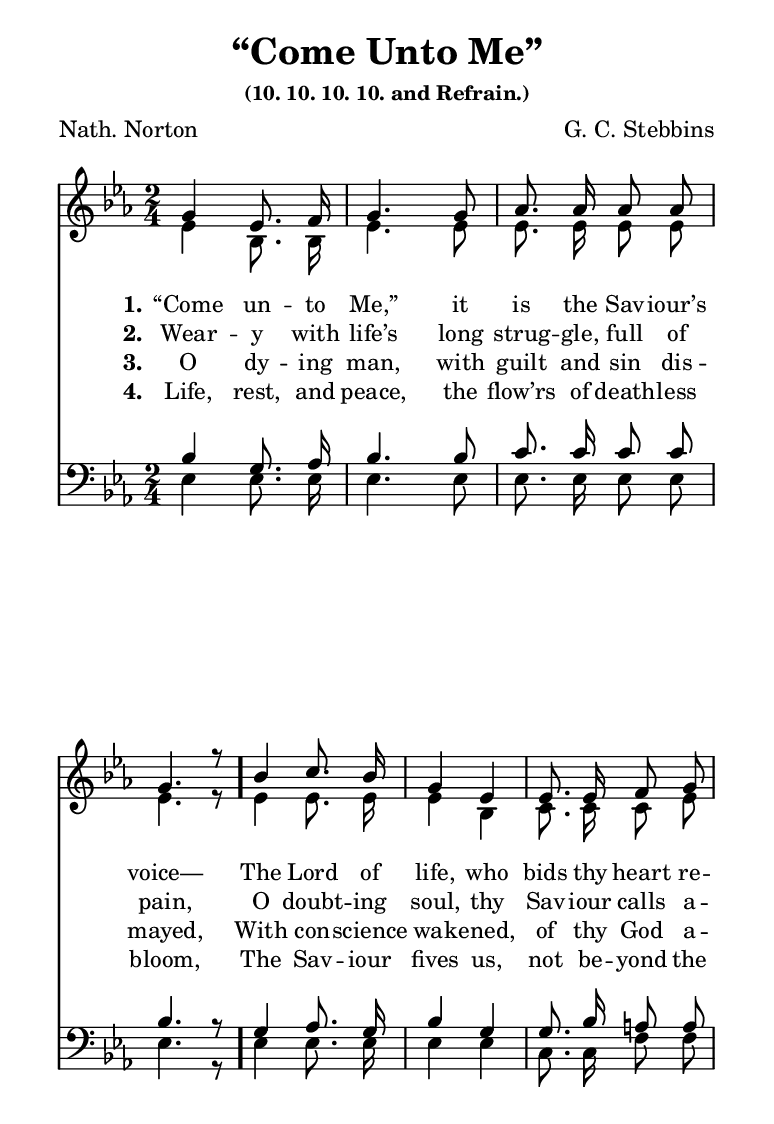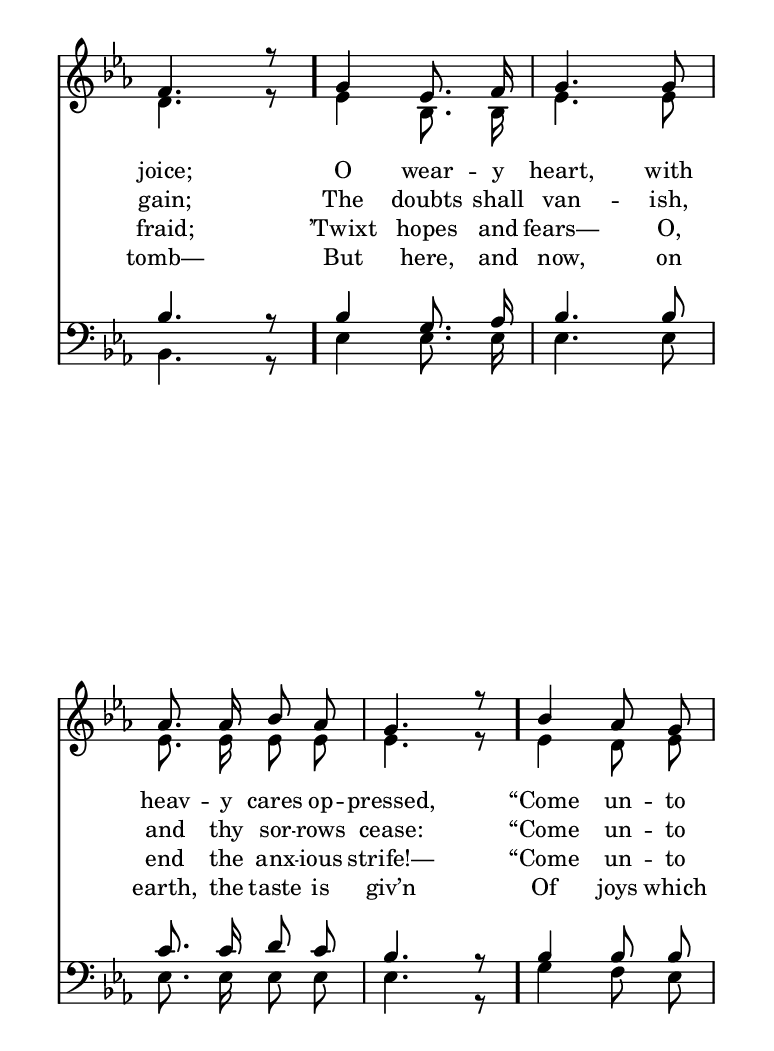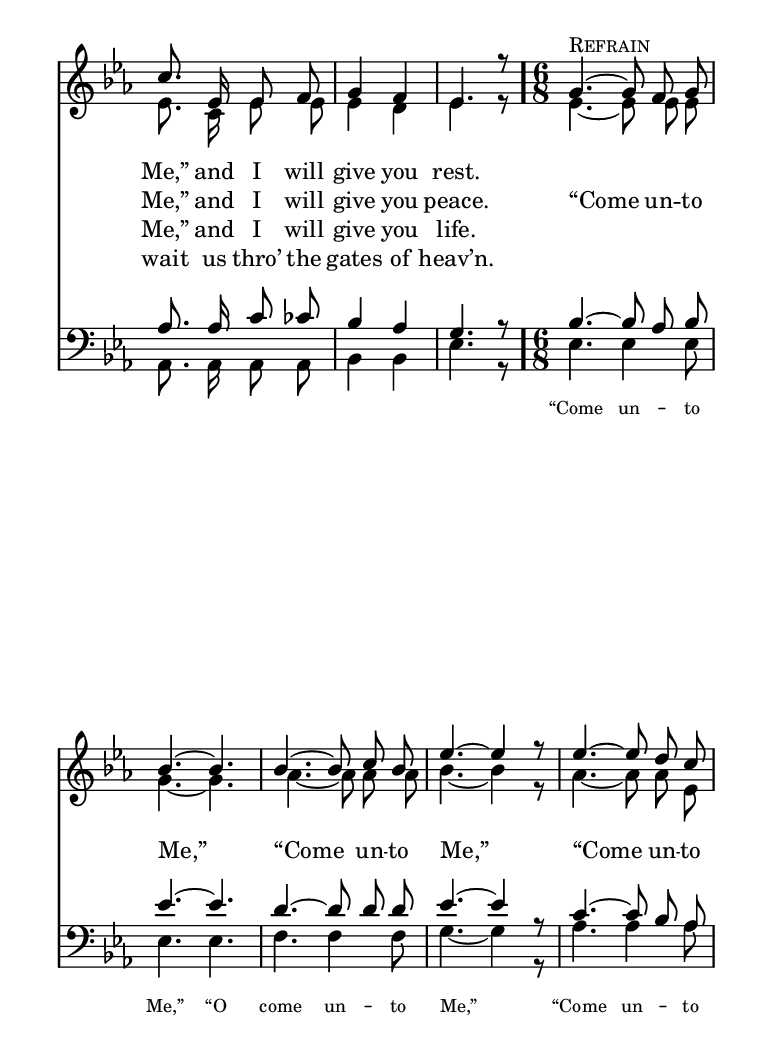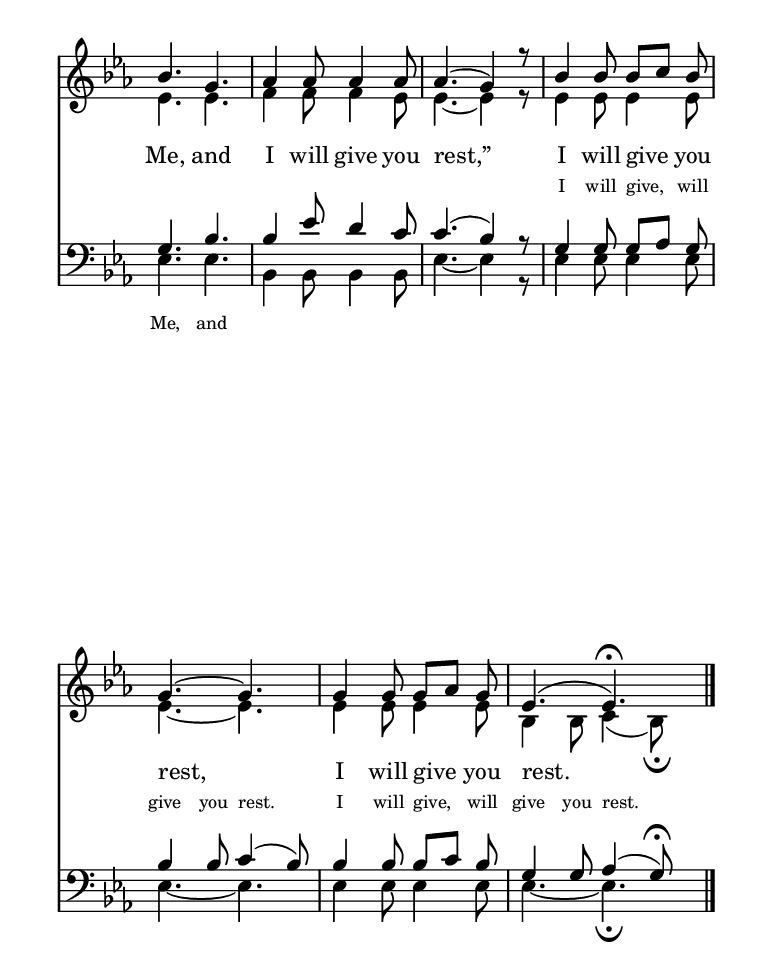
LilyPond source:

\include "common/global.ily"
\paper {
  \include "common/paper.ily"
  ragged-bottom = ##f
  ragged-last-bottom = ##t
  % We take advantage of the incompatibility of systems-per-page=4 and
  % page-count=1 in the case of eogsized, where systems-per-page gets ignored.
  % Otherwise we would have to have conditional execution here.
  %systems-per-page = ##f
  %page-count = ##f
}

\header{
  title = "“Come Unto Me”"
  subsubtitle = "(10. 10. 10. 10. and Refrain.)"
  %meter = "10.10.10.10."
  poet = "Nath. Norton"
  composer = "G. C. Stebbins"
  %copyright = ""
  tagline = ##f
}

% for fermata in MIDI
ta = { \tempo 4=84 }
tb = { \tempo 4=42 }
tc = { \tempo 4=21 }

patternA = { \ta c4 c8. c16       | c4. c8        | c8. c16 c8 c8    | c4. c8                     } % Line 1, 3
patternB = { \ta c4 c8. c16       | c4 c4         | c8. c16 c8 c8    | c4. c8                     } % Line 2
patternC = { \ta c4 c8 c8         | c8. c16 c8 c8 | c4 c4            | c4. c8                     } % Line 4

patternR = { \ta c4. ~ c8 c8 c8   | c4. ~ c4.     | c4. ~ c8 c8 c8   | c4. ~ c4 c8                } % Refrain soprano / alto / tenor 1
patternS = { \ta c4. ~ c8 c8 c8   | c4. c4.       | c4 c8 c4 c8      | c4.( c4) c8                } % Refrain soprano / tenor 2
patternZ = { \ta c4. ~ c8 c8 c8   | c4. c4.       | c4 c8 c4 c8      | c4. ~ c4 c8                } % Refrain alto 2
patternT = { \ta c4 c8 c8[ c8] c8 | c4. ~ c4.     | c4 c8 c8[ c8] c8 | c4.( \tb c4.) \fermata     } % Refrain soprano 3
patternU = { \ta c4 c8 c4 c8      | c4. ~ c4.     | c4 c8 c4 c8      | c4 c8 c4( \tc c8) \fermata } % Refrain alto 3
patternV = { \ta c4 c8 c8[ c8] c8 | c4 c8 c4( c8) | c4 c8 c8[ c8] c8 | c4 c8 c4( \tc c8) \fermata } % Refrain tenor 3
patternW = { \ta c4. c4 c8        | c4. c4.       | c4. c4 c8        | c4. ~ c4 c8                } % Refrain bass 1
patternX = { \ta c4. c4 c8        | c4. c4.       | c4 c8 c4 c8      | c4. ~ c4 c8                } % Refrain bass 2
patternY = { \ta c4 c8 c4 c8      | c4. ~ c4.     | c4 c8 c4 c8      | c4. ~ \tb c4. \fermata     } % Refrain bass 3
patternZ = { \ta c4. ~ c8 c8 c8   | c4. c4.       | c4 c8 c4 c8      | c4. ~ c4 c8                } % Refrain alto 2

global = {
  \include "common/overrides.ily"
  \override Staff.TimeSignature.style = #'()
  \time 2/4
  \override Score.MetronomeMark.transparent = ##t
  \ta
  \key ees \major
  %\partial 4.
  \autoBeamOff
}

notesSoprano = {
\global
\relative c'' {

  \changePitch \patternA { g ees f   | g g          | aes aes aes aes | g r   }
  \changePitch \patternB { bes c bes | g ees        | ees ees f g     | f r   }
  \changePitch \patternA { g ees f   | g g          | aes aes bes aes | g r   }
  \changePitch \patternC { bes aes g | c ees, ees f | g f             | ees r }

  \time 6/8
  << s^\markup { \small \caps "Refrain" }
  \changePitch \patternR { g g f g           | bes bes | bes bes c bes   | ees ees r } >>
  \changePitch \patternS { ees ees d c       | bes g   | aes aes aes aes | aes g r   }
  \changePitch \patternT { bes bes bes c bes | g g     | g g g aes g     | ees ees   }


  \bar "|."

}
}

notesAlto = {
\global
\relative e' {

  \changePitch \patternA { ees bes bes | ees ees       | ees ees ees ees | ees r }
  \changePitch \patternB { ees ees ees | ees bes       | c c c ees       | d r   }
  \changePitch \patternA { ees bes bes | ees ees       | ees ees ees ees | ees r }
  \changePitch \patternC { ees d ees   | ees c ees ees | ees d           | ees r }

  \changePitch \patternR { ees ees ees ees | g g     | aes aes aes aes | bes bes r     }
  \changePitch \patternZ { aes aes aes ees | ees ees | f f f ees       | ees ees r     }
  \changePitch \patternU { ees ees ees ees | ees ees | ees ees ees ees | bes bes c bes }

}
}

notesTenor = {
\global
\relative a {

  \changePitch \patternA { bes g aes   | bes bes       | c c c c   | bes r }
  \changePitch \patternB { g aes g     | bes g         | g bes a a | bes r }
  \changePitch \patternA { bes g aes   | bes bes       | c c d c   | bes r }
  \changePitch \patternC { bes bes bes | aes aes c ces | bes aes   | g r   }

  \changePitch \patternR { bes bes aes bes | ees ees       | d d d d           | ees ees r }
  \changePitch \patternS { c c bes aes     | g bes         | bes ees d c       | c bes r   }
  \changePitch \patternV { g g g aes g     | bes bes c bes | bes bes bes c bes | g g aes g }

}
}

notesBass = {
\global
\relative f {

  \changePitch \patternA { ees ees ees | ees ees          | ees ees ees ees | ees r  }
  \changePitch \patternB { ees ees ees | ees ees          | c c f f         | bes, r }
  \changePitch \patternA { ees ees ees | ees ees          | ees ees ees ees | ees r  }
  \changePitch \patternC { g f ees     | aes, aes aes aes | bes bes         | ees r  }

  \changePitch \patternW { ees ees ees     | ees ees | f f f           | g g r     }
  \changePitch \patternX { aes aes aes     | ees ees | bes bes bes bes | ees ees r }
  \changePitch \patternY { ees ees ees ees | ees ees | ees ees ees ees | ees ees   }

}
}

Refrain = \lyricmode {

  “Come un -- to Me,” “Come un -- to Me,”
  “Come un -- to Me, and I will give you rest,”
  I will give you rest, I will give you rest.

}

BassRefrainA = \lyricmode {

  \override LyricText.font-size = #-2
  \repeat unfold 40 { \skip 4 }
  “Come un -- to Me,” “O come un -- to Me,”
  “Come un -- to Me, and

}

TenorRefrainA = \lyricmode {

  \override LyricText.font-size = #-2
  \repeat unfold 58 { \skip 4 }
  I will give, will give you rest.
  I will give, will give you rest.

}

wordsA = \lyricmode {
\set stanza = "1."

  “Come un -- to Me,” it is the Sav -- iour’s voice— \bar "."
  The Lord of life, who bids thy heart re -- joice; \bar "."
  O wear -- y heart, with heav -- y cares op -- pressed, \bar "."
  “Come un -- to Me,” and I will give you rest. \bar "."

}

wordsB = \lyricmode {
\set stanza = "2."

  Wear -- y with life’s long strug -- gle, full of pain,
  O doubt -- ing soul, thy Sav -- iour calls a -- gain;
  The doubts shall van -- ish, and thy sor -- rows cease:
  “Come un -- to Me,” and I will give you peace.

  % This \break appears in the original (eogsized) but unnecessarily prevents
  % the letter variant from laying out on one page.
  %\break
  \Refrain
}

wordsC = \lyricmode {
\set stanza = "3."

  O dy -- ing man, with guilt and sin dis -- mayed,
  With con -- science wak -- ened, of thy God a -- fraid;
  ’Twixt hopes and fears— O, end the anx -- ious strife!—
  “Come un -- to Me,” and I will give you life.

}

wordsD = \lyricmode {
\set stanza = "4."

  Life, rest, and peace, the flow’rs of death -- less bloom,
  The Sav -- iour fives us, not be -- yond the tomb—
  But here, and now, on earth, the taste is giv’n
  Of joys which wait us thro’ the gates of heav’n.

}


\score {
  \context ChoirStaff <<
    \context Staff = upper <<
      \set ChoirStaff.systemStartDelimiter = #'SystemStartBar
      \context Voice  = sopranos { \voiceOne << \notesSoprano >> }
      \context Voice  = altos { \voiceTwo << \notesAlto >> }
      \context Lyrics = one   \lyricsto sopranos \wordsA
      \context Lyrics = two   \lyricsto sopranos \wordsB
      \context Lyrics = three \lyricsto sopranos \wordsC
      \context Lyrics = four  \lyricsto sopranos \wordsD
    >>
    \context Staff = men <<
      \clef bass
      \context Voice  = tenors { \voiceOne << \notesTenor >> }
      \context Voice  = basses { \voiceTwo << \notesBass >> }
    >>
  \new Lyrics \with { alignAboveContext = men } \lyricsto tenors \TenorRefrainA
  \new Lyrics \with { alignBelowContext = men } \lyricsto basses \BassRefrainA
  >>
  \layout {
    \include "common/layout.ily"
  }
  \midi{
    \include "common/midi.ily"
  }
}

\version "2.18.0"  % necessary for upgrading to future LilyPond versions.

% vi:set et ts=2 sw=2 ai nocindent syntax=lilypond
